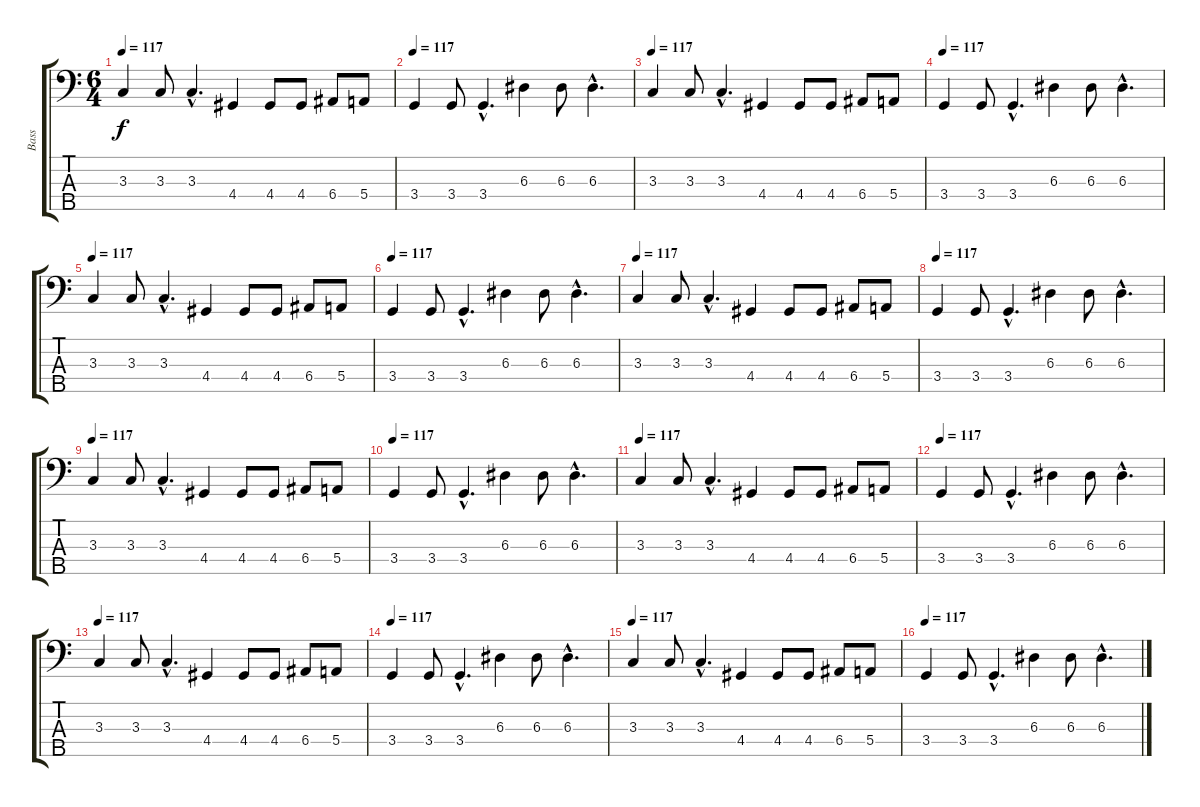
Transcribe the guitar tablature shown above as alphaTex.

\track ("Bass" "Bass") {instrument electricbassfinger}
\staff {score tabs}
\tuning (G2 D2 A1 E1 B0) {hide}
\ts (6 4)
\tempo 117
\clef f4
\ks c
3.3.4{dy f} 3.3.8 3.3{hac}.4{d} 4.4.4 4.4.8 4.4.8 6.4.8 5.4.8 |
\tempo 117
3.4.4 3.4.8 3.4{hac}.4{d} 6.3.4 6.3.8 6.3{hac}.4{d} |
\tempo 117
3.3.4 3.3.8 3.3{hac}.4{d} 4.4.4 4.4.8 4.4.8 6.4.8 5.4.8 |
\tempo 117
3.4.4 3.4.8 3.4{hac}.4{d} 6.3.4 6.3.8 6.3{hac}.4{d} |
\tempo 117
3.3.4 3.3.8 3.3{hac}.4{d} 4.4.4 4.4.8 4.4.8 6.4.8 5.4.8 |
\tempo 117
3.4.4 3.4.8 3.4{hac}.4{d} 6.3.4 6.3.8 6.3{hac}.4{d} |
\tempo 117
3.3.4 3.3.8 3.3{hac}.4{d} 4.4.4 4.4.8 4.4.8 6.4.8 5.4.8 |
\tempo 117
3.4.4 3.4.8 3.4{hac}.4{d} 6.3.4 6.3.8 6.3{hac}.4{d} |
\tempo 117
3.3.4 3.3.8 3.3{hac}.4{d} 4.4.4 4.4.8 4.4.8 6.4.8 5.4.8 |
\tempo 117
3.4.4 3.4.8 3.4{hac}.4{d} 6.3.4 6.3.8 6.3{hac}.4{d} |
\tempo 117
3.3.4 3.3.8 3.3{hac}.4{d} 4.4.4 4.4.8 4.4.8 6.4.8 5.4.8 |
\tempo 117
3.4.4 3.4.8 3.4{hac}.4{d} 6.3.4 6.3.8 6.3{hac}.4{d} |
\tempo 117
3.3.4 3.3.8 3.3{hac}.4{d} 4.4.4 4.4.8 4.4.8 6.4.8 5.4.8 |
\tempo 117
3.4.4 3.4.8 3.4{hac}.4{d} 6.3.4 6.3.8 6.3{hac}.4{d} |
\tempo 117
3.3.4 3.3.8 3.3{hac}.4{d} 4.4.4 4.4.8 4.4.8 6.4.8 5.4.8 |
\tempo 117
3.4.4 3.4.8 3.4{hac}.4{d} 6.3.4 6.3.8 6.3{hac}.4{d}
